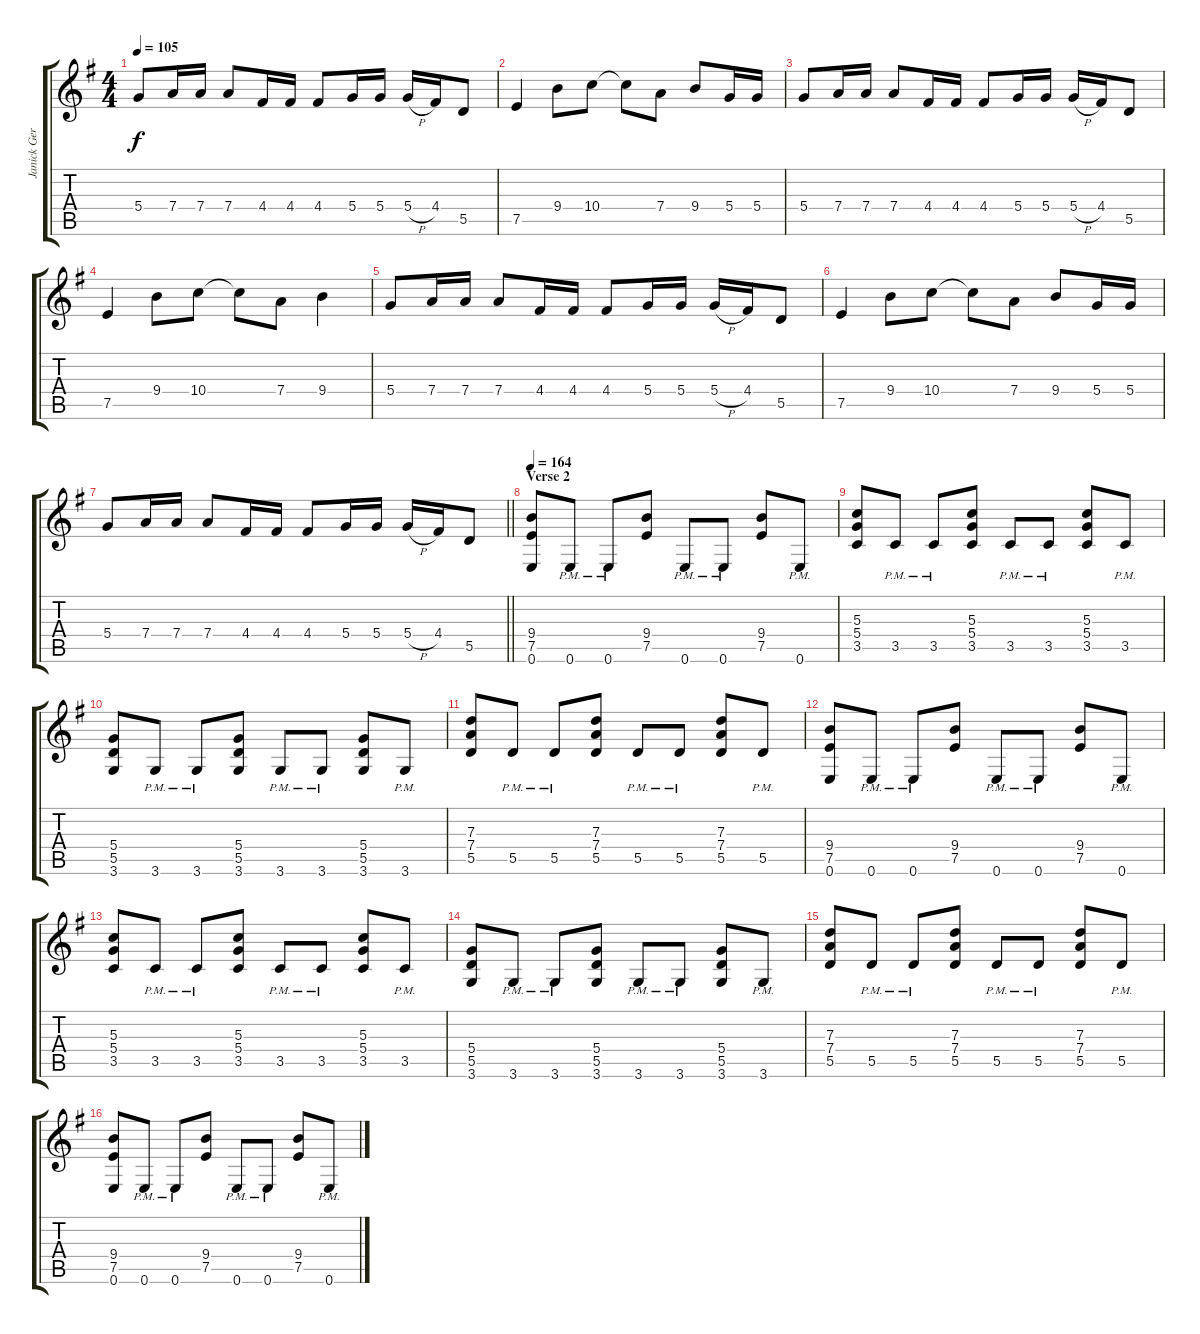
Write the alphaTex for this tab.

\track ("Janick Gers" "Janick Ger") {instrument electricguitarclean}
\staff {score tabs}
\tuning (E4 B3 G3 D3 A2 E2) {hide}
\ts (4 4)
\tempo 105
\clef g2
\ks eminor
5.4.8{dy f} 7.4.16 7.4.16 7.4.8 4.4.16 4.4.16 4.4.8 5.4.16 5.4.16 5.4{h}.16 4.4.16 5.5.8 |
7.5.4 9.4.8 10.4.8 10.4{t}.8 7.4.8 9.4.8 5.4.16 5.4.16 |
5.4.8 7.4.16 7.4.16 7.4.8 4.4.16 4.4.16 4.4.8 5.4.16 5.4.16 5.4{h}.16 4.4.16 5.5.8 |
7.5.4 9.4.8 10.4.8 10.4{t}.8 7.4.8 9.4.4 |
5.4.8 7.4.16 7.4.16 7.4.8 4.4.16 4.4.16 4.4.8 5.4.16 5.4.16 5.4{h}.16 4.4.16 5.5.8 |
7.5.4 9.4.8 10.4.8 10.4{t}.8 7.4.8 9.4.8 5.4.16 5.4.16 |
\barLineRight lightlight
5.4.8 7.4.16 7.4.16 7.4.8 4.4.16 4.4.16 4.4.8 5.4.16 5.4.16 5.4{h}.16 4.4.16 5.5.8 |
\section ("" "Verse 2")
\tempo 164
(9.4 7.5 0.6).8 0.6{pm}.8 0.6{pm}.8 (9.4 7.5).8 0.6{pm}.8 0.6{pm}.8 (9.4 7.5).8 0.6{pm}.8 |
(5.3 5.4 3.5).8 3.5{pm}.8 3.5{pm}.8 (5.3 5.4 3.5).8 3.5{pm}.8 3.5{pm}.8 (5.3 5.4 3.5).8 3.5{pm}.8 |
(5.4 5.5 3.6).8 3.6{pm}.8 3.6{pm}.8 (5.4 5.5 3.6).8 3.6{pm}.8 3.6{pm}.8 (5.4 5.5 3.6).8 3.6{pm}.8 |
(7.3 7.4 5.5).8 5.5{pm}.8 5.5{pm}.8 (7.3 7.4 5.5).8 5.5{pm}.8 5.5{pm}.8 (7.3 7.4 5.5).8 5.5{pm}.8 |
(9.4 7.5 0.6).8 0.6{pm}.8 0.6{pm}.8 (9.4 7.5).8 0.6{pm}.8 0.6{pm}.8 (9.4 7.5).8 0.6{pm}.8 |
(5.3 5.4 3.5).8 3.5{pm}.8 3.5{pm}.8 (5.3 5.4 3.5).8 3.5{pm}.8 3.5{pm}.8 (5.3 5.4 3.5).8 3.5{pm}.8 |
(5.4 5.5 3.6).8 3.6{pm}.8 3.6{pm}.8 (5.4 5.5 3.6).8 3.6{pm}.8 3.6{pm}.8 (5.4 5.5 3.6).8 3.6{pm}.8 |
(7.3 7.4 5.5).8 5.5{pm}.8 5.5{pm}.8 (7.3 7.4 5.5).8 5.5{pm}.8 5.5{pm}.8 (7.3 7.4 5.5).8 5.5{pm}.8 |
(9.4 7.5 0.6).8 0.6{pm}.8 0.6{pm}.8 (9.4 7.5).8 0.6{pm}.8 0.6{pm}.8 (9.4 7.5).8 0.6{pm}.8
